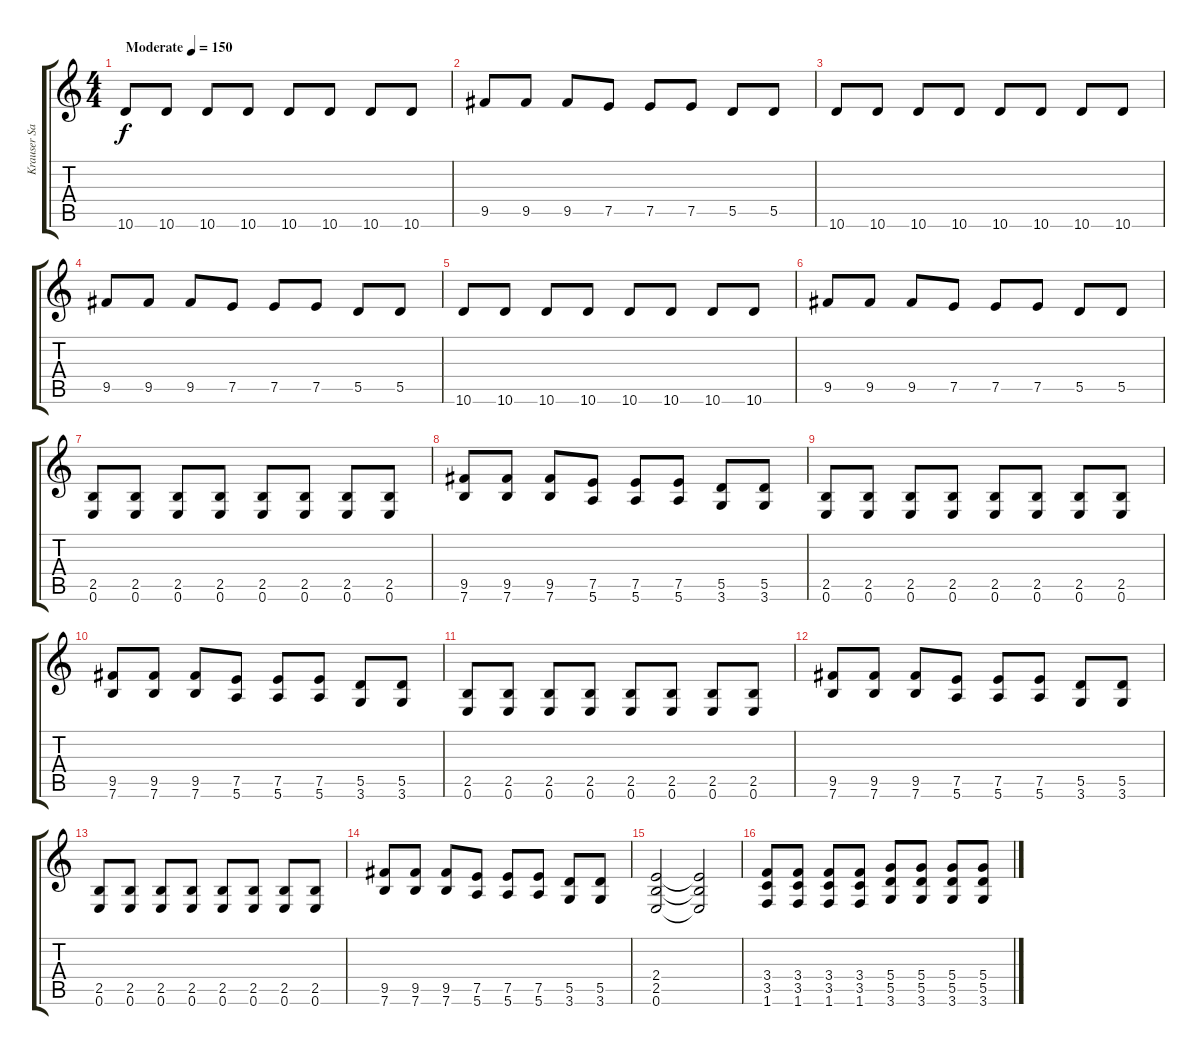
\track ("Krauser Sanjik" "Krauser Sa") {instrument distortionguitar}
\staff {score tabs}
\tuning (E4 B3 G3 D3 A2 E2) {hide}
\ts (4 4)
\tempo (150 "Moderate")
\clef g2
\ks c
10.6.8{dy f instrument distortionguitar} 10.6.8 10.6.8 10.6.8 10.6.8 10.6.8 10.6.8 10.6.8 |
9.5.8 9.5.8 9.5.8 7.5.8 7.5.8 7.5.8 5.5.8 5.5.8 |
10.6.8 10.6.8 10.6.8 10.6.8 10.6.8 10.6.8 10.6.8 10.6.8 |
9.5.8 9.5.8 9.5.8 7.5.8 7.5.8 7.5.8 5.5.8 5.5.8 |
10.6.8 10.6.8 10.6.8 10.6.8 10.6.8 10.6.8 10.6.8 10.6.8 |
9.5.8 9.5.8 9.5.8 7.5.8 7.5.8 7.5.8 5.5.8 5.5.8 |
(2.5 0.6).8 (2.5 0.6).8 (2.5 0.6).8 (2.5 0.6).8 (2.5 0.6).8 (2.5 0.6).8 (2.5 0.6).8 (2.5 0.6).8 |
(9.5 7.6).8 (9.5 7.6).8 (9.5 7.6).8 (7.5 5.6).8 (7.5 5.6).8 (7.5 5.6).8 (5.5 3.6).8 (5.5 3.6).8 |
(2.5 0.6).8 (2.5 0.6).8 (2.5 0.6).8 (2.5 0.6).8 (2.5 0.6).8 (2.5 0.6).8 (2.5 0.6).8 (2.5 0.6).8 |
(9.5 7.6).8 (9.5 7.6).8 (9.5 7.6).8 (7.5 5.6).8 (7.5 5.6).8 (7.5 5.6).8 (5.5 3.6).8 (5.5 3.6).8 |
(2.5 0.6).8 (2.5 0.6).8 (2.5 0.6).8 (2.5 0.6).8 (2.5 0.6).8 (2.5 0.6).8 (2.5 0.6).8 (2.5 0.6).8 |
(9.5 7.6).8 (9.5 7.6).8 (9.5 7.6).8 (7.5 5.6).8 (7.5 5.6).8 (7.5 5.6).8 (5.5 3.6).8 (5.5 3.6).8 |
(2.5 0.6).8 (2.5 0.6).8 (2.5 0.6).8 (2.5 0.6).8 (2.5 0.6).8 (2.5 0.6).8 (2.5 0.6).8 (2.5 0.6).8 |
(9.5 7.6).8 (9.5 7.6).8 (9.5 7.6).8 (7.5 5.6).8 (7.5 5.6).8 (7.5 5.6).8 (5.5 3.6).8 (5.5 3.6).8 |
(2.4 2.5 0.6).2 (2.4{t} 2.5{t} 0.6{t}).2 |
(3.4 3.5 1.6).8 (3.4 3.5 1.6).8 (3.4 3.5 1.6).8 (3.4 3.5 1.6).8 (5.4 5.5 3.6).8 (5.4 5.5 3.6).8 (5.4 5.5 3.6).8 (5.4 5.5 3.6).8
